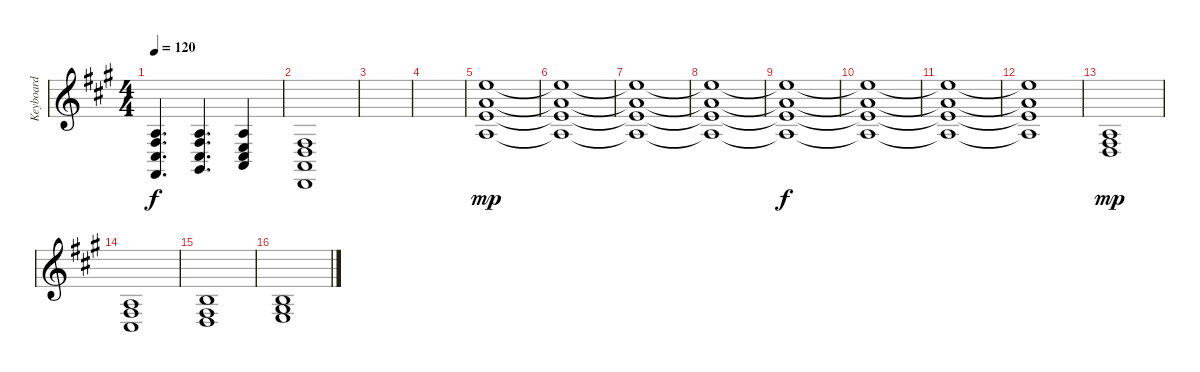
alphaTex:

\track ("Keyboard" "Keyboard") {instrument pad2warm}
\staff {score}
\tuning (Db4 Ab3 E3 B2 Gb2 Db2) {hide}
\ts (4 4)
\tempo 120
\clef g2
\ks a
(1.2 2.3 2.4 0.5).4{d dy f} (1.2 2.3 2.4 2.5).4{d} (1.2 0.3 2.4 3.5).4 |
(2.3 3.4 3.5 1.6).1 |
|
|
(8.1 8.2 5.3 29.4).1{dy mp} |
(8.1{t} 8.2{t} 5.3{t} 29.4{t}).1 |
(8.1{t} 8.2{t} 5.3{t} 29.4{t}).1 |
(8.1{t} 8.2{t} 5.3{t} 29.4{t}).1 |
(8.1{t} 8.2{t} 5.3{t} 29.4{t}).1{dy f} |
(8.1{t} 8.2{t} 5.3{t} 29.4{t}).1 |
(8.1{t} 8.2{t} 5.3{t} 29.4{t}).1 |
(8.1{t} 8.2{t} 5.3{t} 29.4{t}).1 |
(1.2 2.3 3.4).1{dy mp} |
(1.2 2.3 2.4).1 |
(3.2 2.3 3.4).1 |
(3.2 4.3 5.4).1
